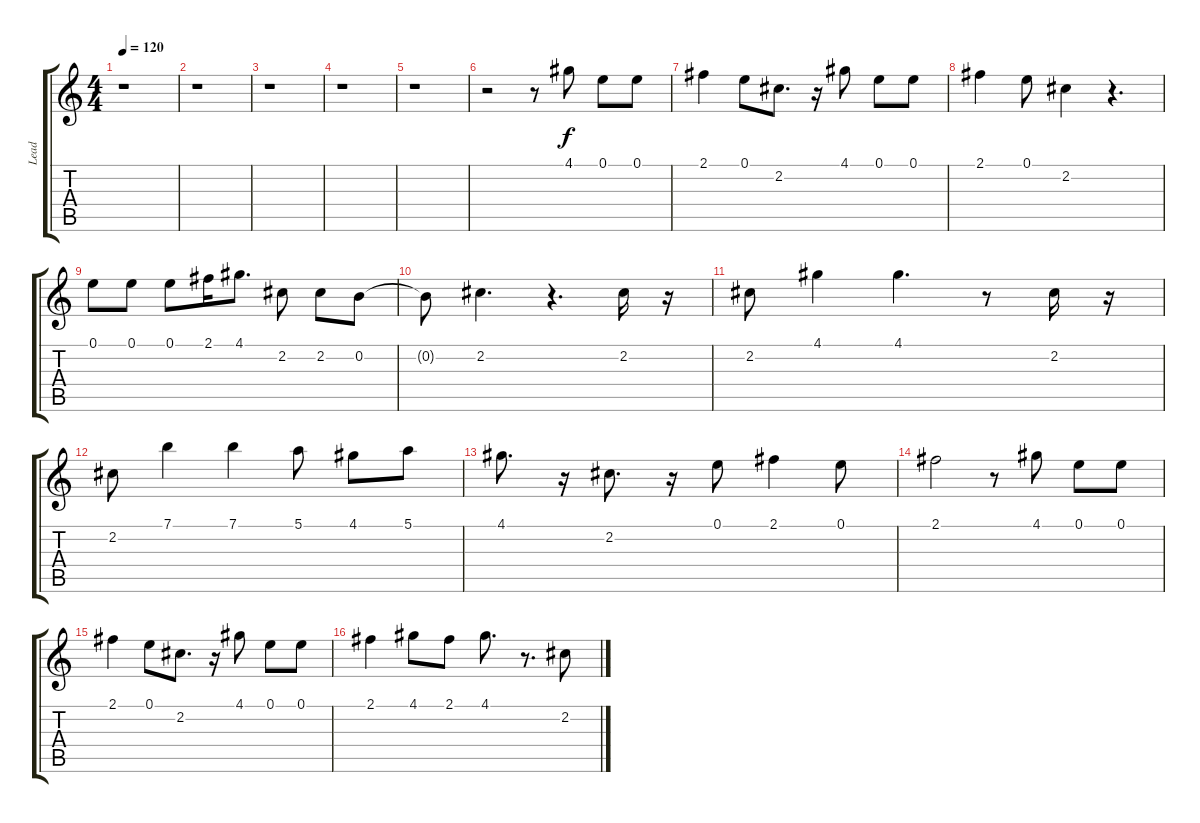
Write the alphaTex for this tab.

\track ("Lead" "Lead") {instrument overdrivenguitar}
\staff {score tabs}
\tuning (E4 B3 G3 D3 A2 E2) {hide}
\ts (4 4)
\tempo 120
\clef g2
\ks c
r.1{dy fff} |
r.1 |
r.1 |
r.1 |
r.1 |
r.2 r.8 4.1.8{dy f} 0.1.8 0.1.8 |
2.1.4 0.1.8 2.2.8{d} r.16 4.1.8 0.1.8 0.1.8 |
2.1.4 0.1.8 2.2.4 r.4{d} |
0.1.8 0.1.8 0.1.8 2.1.16 4.1.8{d} 2.2.8 2.2.8 0.2.8 |
0.2{t}.8 2.2.4{d} r.4{d} 2.2.16 r.16 |
2.2.8 4.1.4 4.1.4{d} r.8 2.2.16 r.16 |
2.2.8 7.1.4 7.1.4 5.1.8 4.1.8 5.1.8 |
4.1.8{d} r.16 2.2.8{d} r.16 0.1.8 2.1.4 0.1.8 |
2.1.2 r.8 4.1.8 0.1.8 0.1.8 |
2.1.4 0.1.8 2.2.8{d} r.16 4.1.8 0.1.8 0.1.8 |
2.1.4 4.1.8 2.1.8 4.1.8{d} r.8{d} 2.2.8
